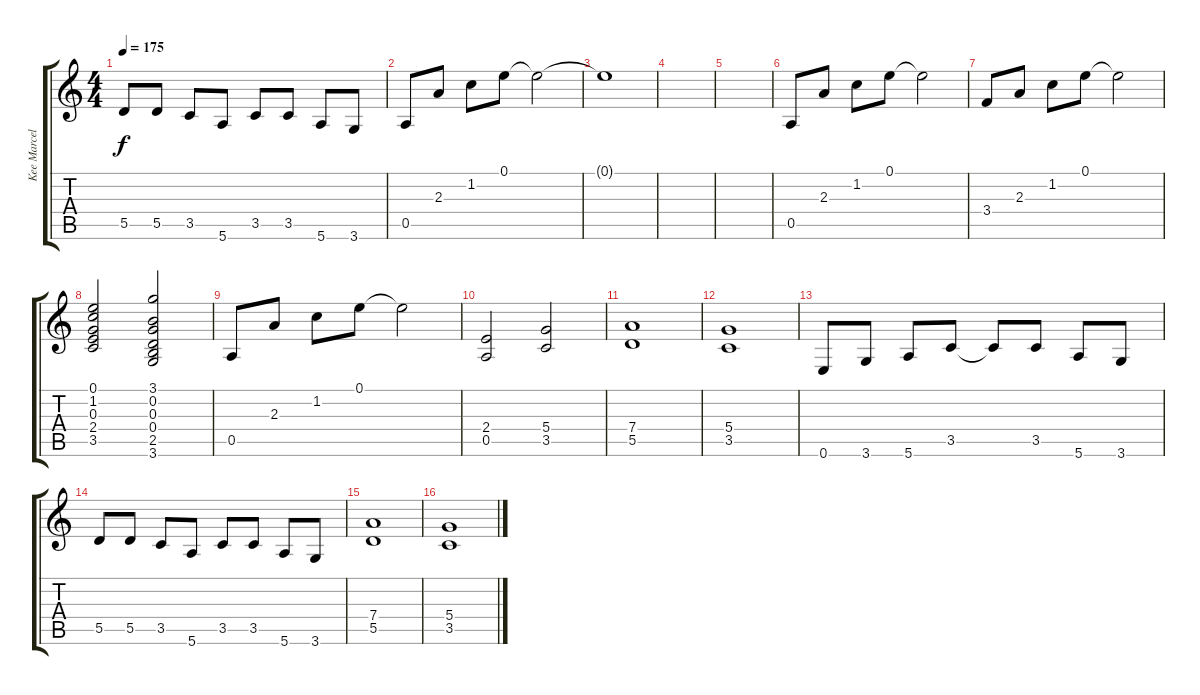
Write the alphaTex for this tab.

\track ("Kee Marcello" "Kee Marcel") {instrument overdrivenguitar}
\staff {score tabs}
\tuning (E4 B3 G3 D3 A2 E2) {hide}
\ts (4 4)
\tempo 175
\clef g2
\ks c
5.5.8{dy f} 5.5.8 3.5.8 5.6.8 3.5.8 3.5.8 5.6.8 3.6.8 |
0.5.8{instrument electricguitarclean} 2.3.8 1.2.8 0.1.8 0.1{t}.2 |
0.1{t}.1 |
|
|
0.5.8 2.3.8 1.2.8 0.1.8 0.1{t}.2 |
3.4.8 2.3.8 1.2.8 0.1.8 0.1{t}.2 |
(0.1 1.2 0.3 2.4 3.5).2 (3.1 0.2 0.3 0.4 2.5 3.6).2 |
0.5.8 2.3.8 1.2.8 0.1.8 0.1{t}.2 |
(2.4 0.5).2{instrument overdrivenguitar} (5.4 3.5).2 |
(7.4 5.5).1 |
(5.4 3.5).1 |
0.6.8 3.6.8 5.6.8 3.5.8 3.5{t}.8 3.5.8 5.6.8 3.6.8 |
5.5.8 5.5.8 3.5.8 5.6.8 3.5.8 3.5.8 5.6.8 3.6.8 |
(7.4 5.5).1 |
(5.4 3.5).1
